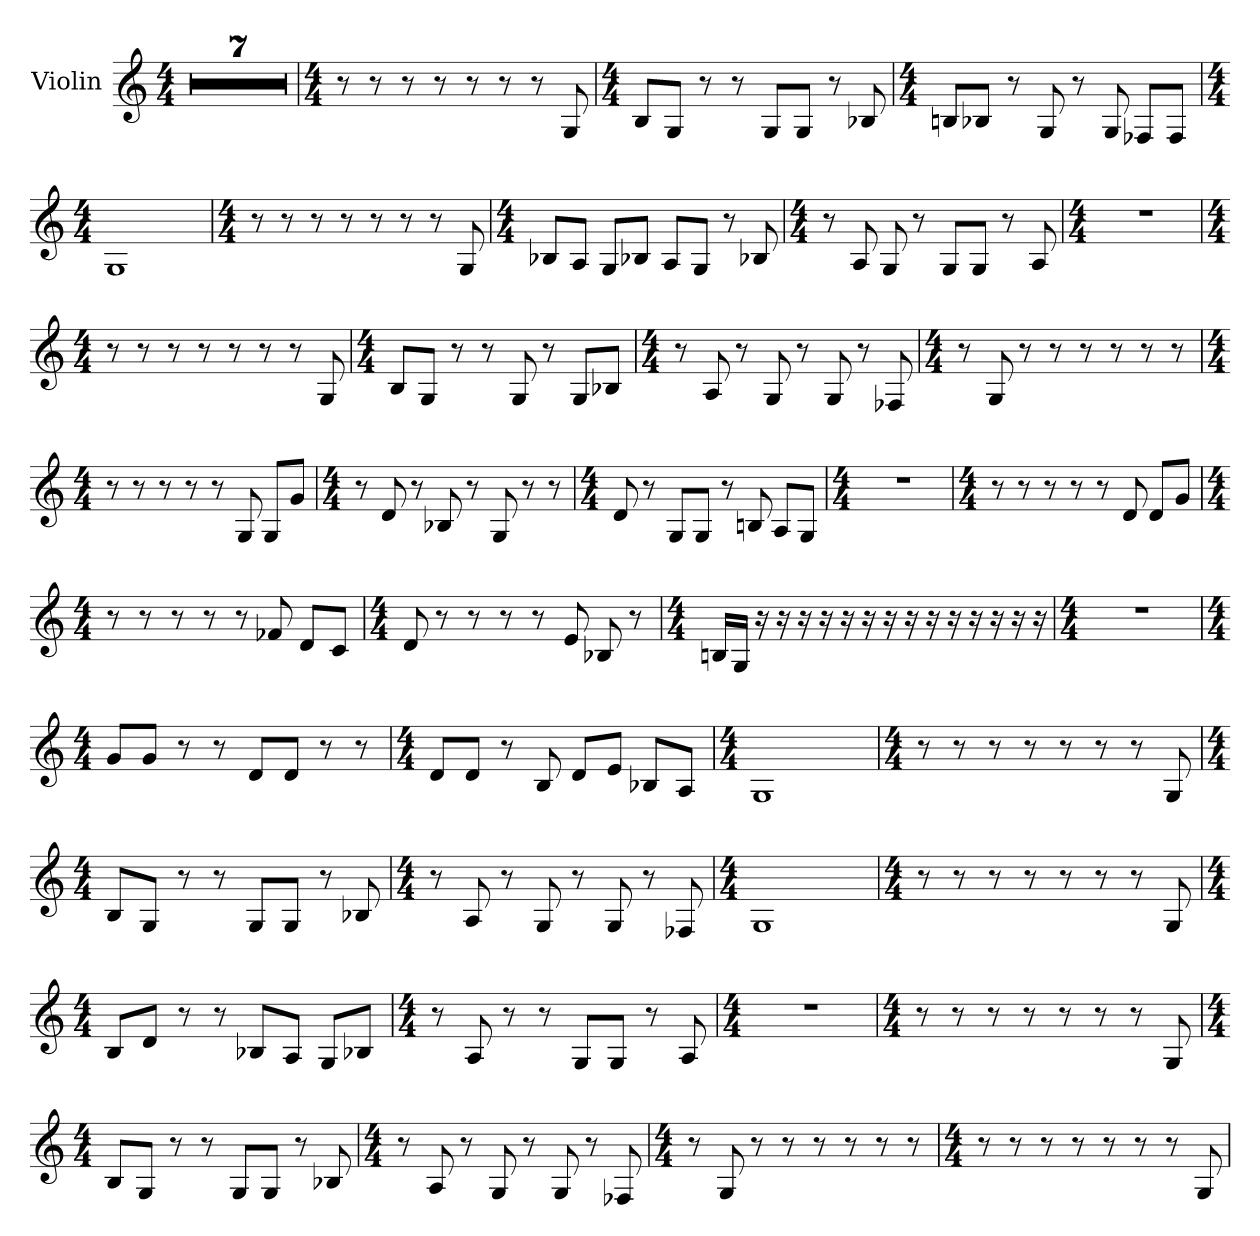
**kern
*part1
*staff1
*I"Violin
*I'Vln
*M4/4
=
1r
=
*M4/4
1r
=
*M4/4
1r
=
*M4/4
1r
=
*M4/4
1r
=
*M4/4
1r
=
*M4/4
1r
=
*M4/4
8r
8r
8r
8r
8r
8r
8r
8G
=
*M4/4
8BL
8GJ
8r
8r
8GL
8GJ
8r
8B-X
=
*M4/4
8BnL
8B-XJ
8r
8G
8r
8G
8F-XL
8F-J
=
*M4/4
1G
=
*M4/4
8r
8r
8r
8r
8r
8r
8r
8G
=
*M4/4
8B-XL
8AJ
8GL
8B-XJ
8AL
8GJ
8r
8B-X
=
*M4/4
8r
8A
8G
8r
8GL
8GJ
8r
8A
=
*M4/4
1r
=
*M4/4
8r
8r
8r
8r
8r
8r
8r
8G
=
*M4/4
8BL
8GJ
8r
8r
8G
8r
8GL
8B-XJ
=
*M4/4
8r
8A
8r
8G
8r
8G
8r
8F-X
=
*M4/4
8r
8G
8r
8r
8r
8r
8r
8r
=
*M4/4
8r
8r
8r
8r
8r
8G
8GL
8gJ
=
*M4/4
8r
8d
8r
8B-X
8r
8G
8r
8r
=
*M4/4
8d
8r
8GL
8GJ
8r
8Bn
8AL
8GJ
=
*M4/4
1r
=
*M4/4
8r
8r
8r
8r
8r
8d
8dL
8gJ
=
*M4/4
8r
8r
8r
8r
8r
8f-X
8dL
8cJ
=
*M4/4
8d
8r
8r
8r
8r
8e
8B-X
8r
=
*M4/4
16BnLL
16GJJ
16r
16r
16r
16r
16r
16r
16r
16r
16r
16r
16r
16r
16r
16r
=
*M4/4
1r
=
*M4/4
8gL
8gJ
8r
8r
8dL
8dJ
8r
8r
=
*M4/4
8dL
8dJ
8r
8B
8dL
8eJ
8B-XL
8AJ
=
*M4/4
1G
=
*M4/4
8r
8r
8r
8r
8r
8r
8r
8G
=
*M4/4
8BL
8GJ
8r
8r
8GL
8GJ
8r
8B-X
=
*M4/4
8r
8A
8r
8G
8r
8G
8r
8F-X
=
*M4/4
1G
=
*M4/4
8r
8r
8r
8r
8r
8r
8r
8G
=
*M4/4
8BL
8dJ
8r
8r
8B-XL
8AJ
8GL
8B-XJ
=
*M4/4
8r
8A
8r
8r
8GL
8GJ
8r
8A
=
*M4/4
1r
=
*M4/4
8r
8r
8r
8r
8r
8r
8r
8G
=
*M4/4
8BL
8GJ
8r
8r
8GL
8GJ
8r
8B-X
=
*M4/4
8r
8A
8r
8G
8r
8G
8r
8F-X
=
*M4/4
8r
8G
8r
8r
8r
8r
8r
8r
=
*M4/4
8r
8r
8r
8r
8r
8r
8r
8G
=
*-
